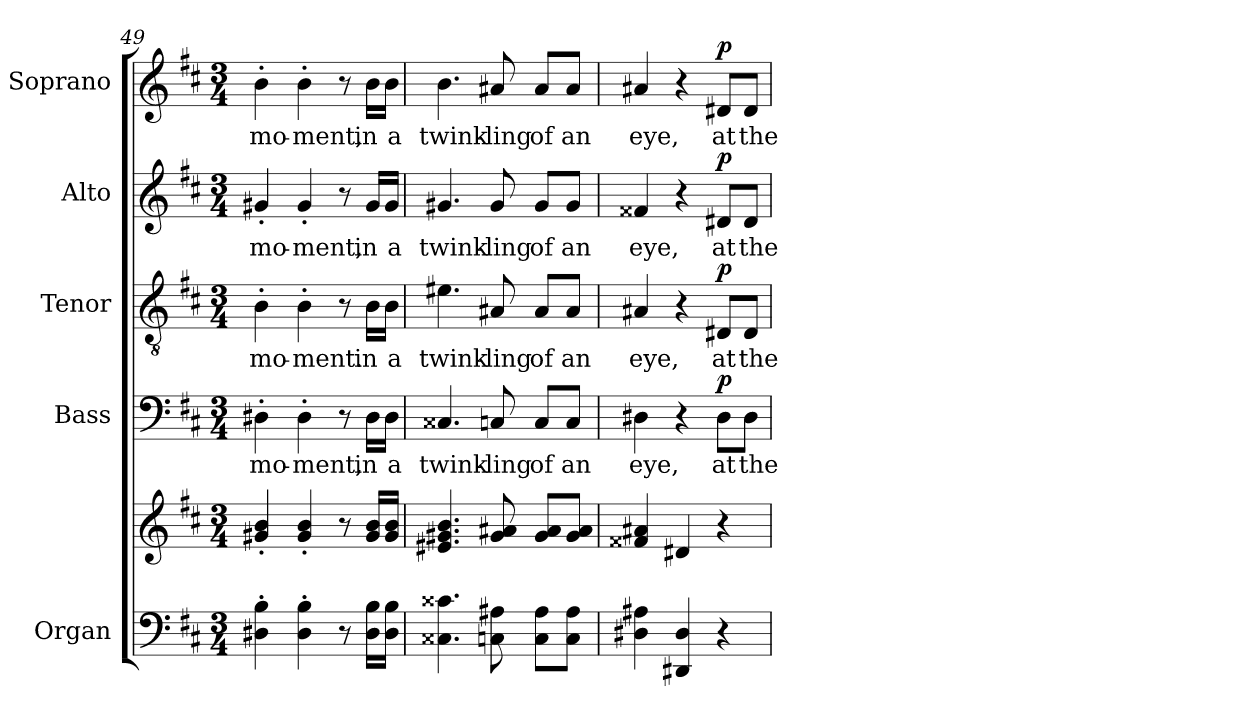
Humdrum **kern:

**kern	**kern	**kern	**text	**dynam	**kern	**text	**dynam	**kern	**text	**dynam	**kern	**text	**dynam
*part5	*part5	*part4	*part4	*part4	*part3	*part3	*part3	*part2	*part2	*part2	*part1	*part1	*part1
*staff6	*staff5	*staff4	*staff4	*staff4	*staff3	*staff3	*staff3	*staff2	*staff2	*staff2	*staff1	*staff1	*staff1
*I"Organ	*	*I"Bass	*	*	*I"Tenor	*	*	*I"Alto	*	*	*I"Soprano	*	*
*I'Org.	*	*I'B.	*	*	*I'T.	*	*	*I'A.	*	*	*I'S.	*	*
*clefF4	*clefG2	*clefF4	*	*	*clefGv2	*	*	*clefG2	*	*	*clefG2	*	*
*	*	*	*	*	*ITrd7c12	*	*	*	*	*	*	*	*
*k[f#c#]	*k[f#c#]	*k[f#c#]	*	*	*k[f#c#]	*	*	*k[f#c#]	*	*	*k[f#c#]	*	*
*D:	*D:	*D:	*	*	*D:	*	*	*D:	*	*	*D:	*	*
*M3/4	*M3/4	*M3/4	*	*	*M3/4	*	*	*M3/4	*	*	*M3/4	*	*
=49	=49	=49	=49	=49	=49	=49	=49	=49	=49	=49	=49	=49	=49
!	!	!	!LO:LY:b:color=#000000	!	!	!	!	!	!	!	!	!	!
!	!	!	!	!	!	!LO:LY:b:color=#000000	!	!	!	!	!	!	!
!	!	!	!	!	!	!	!	!	!LO:LY:b:color=#000000	!	!	!	!
!	!	!	!	!	!	!	!	!	!	!	!	!LO:LY:b:color=#000000	!
4D#Xi\' 4Bi'	4g#Xi/' 4bi'	4D#X'i\	mo-	.	4BB'i\	mo-	.	4g#X'i/	mo-	.	4b'i\	mo-	.
!	!	!	!LO:LY:b:color=#000000	!	!	!	!	!	!	!	!	!	!
!	!	!	!	!	!	!LO:LY:b:color=#000000	!	!	!	!	!	!	!
!	!	!	!	!	!	!	!	!	!LO:LY:b:color=#000000	!	!	!	!
!	!	!	!	!	!	!	!	!	!	!	!	!LO:LY:b:color=#000000	!
4D#i\' 4Bi'	4g#i/' 4bi'	4D#'i\	-ment,	.	4BB'i\	-ment.	.	4g#'i/	-ment,	.	4b'i\	-ment,	.
8r	8r	8r	.	.	8r	.	.	8r	.	.	8r	.	.
!	!	!	!LO:LY:b:color=#000000	!	!	!	!	!	!	!	!	!	!
!	!	!	!	!	!	!LO:LY:b:color=#000000	!	!	!	!	!	!	!
!	!	!	!	!	!	!	!	!	!LO:LY:b:color=#000000	!	!	!	!
!	!	!	!	!	!	!	!	!	!	!	!	!LO:LY:b:color=#000000	!
16D#i\ 16BiLL	16g#i/ 16biLL	16D#i\LL	in	.	16BBi\LL	in	.	16g#i/LL	in	.	16bi\LL	in	.
!	!	!	!LO:LY:b:color=#000000	!	!	!	!	!	!	!	!	!	!
!	!	!	!	!	!	!LO:LY:b:color=#000000	!	!	!	!	!	!	!
!	!	!	!	!	!	!	!	!	!LO:LY:b:color=#000000	!	!	!	!
!	!	!	!	!	!	!	!	!	!	!	!	!LO:LY:b:color=#000000	!
16D#i\ 16BiJJ	16g#i/ 16biJJ	16D#i\JJ	a	.	16BBi\JJ	a	.	16g#i/JJ	a	.	16bi\JJ	a	.
=50	=50	=50	=50	=50	=50	=50	=50	=50	=50	=50	=50	=50	=50
!	!	!	!LO:LY:b:color=#000000	!	!	!	!	!	!	!	!	!	!
!	!	!	!	!	!	!LO:LY:b:color=#000000	!	!	!	!	!	!	!
!	!	!	!	!	!	!	!	!	!LO:LY:b:color=#000000	!	!	!	!
!	!	!	!	!	!	!	!	!	!	!	!	!LO:LY:b:color=#000000	!
4.C##Xi\ 4.c##Xi	4.e#Xi/ 4.g#Xi 4.bi	4.C##Xi/	twink-	.	4.E#Xi\	twink-	.	4.g#Xi/	twink-	.	4.bi\	twink-	.
!	!	!	!LO:LY:b:color=#000000	!	!	!	!	!	!	!	!	!	!
!	!	!	!	!	!	!LO:LY:b:color=#000000	!	!	!	!	!	!	!
!	!	!	!	!	!	!	!	!	!LO:LY:b:color=#000000	!	!	!	!
!	!	!	!	!	!	!	!	!	!	!	!	!LO:LY:b:color=#000000	!
8Ci\ 8A#Xi	8g#i/ 8a#Xi	8Ci/	-ling	.	8AA#Xi/	-ling	.	8g#i/	-ling	.	8a#Xi/	-ling	.
!	!	!	!LO:LY:b:color=#000000	!	!	!	!	!	!	!	!	!	!
!	!	!	!	!	!	!LO:LY:b:color=#000000	!	!	!	!	!	!	!
!	!	!	!	!	!	!	!	!	!LO:LY:b:color=#000000	!	!	!	!
!	!	!	!	!	!	!	!	!	!	!	!	!LO:LY:b:color=#000000	!
8Ci\ 8A#iL	8g#i/ 8a#iL	8Ci/L	of	.	8AA#i/L	of	.	8g#i/L	of	.	8a#i/L	of	.
!	!	!	!LO:LY:b:color=#000000	!	!	!	!	!	!	!	!	!	!
!	!	!	!	!	!	!LO:LY:b:color=#000000	!	!	!	!	!	!	!
!	!	!	!	!	!	!	!	!	!LO:LY:b:color=#000000	!	!	!	!
!	!	!	!	!	!	!	!	!	!	!	!	!LO:LY:b:color=#000000	!
8Ci\ 8A#iJ	8g#i/ 8a#iJ	8Ci/J	an	.	8AA#i/J	an	.	8g#i/J	an	.	8a#i/J	an	.
=51	=51	=51	=51	=51	=51	=51	=51	=51	=51	=51	=51	=51	=51
!	!	!	!LO:LY:b:color=#000000	!	!	!	!	!	!	!	!	!	!
!	!	!	!	!	!	!LO:LY:b:color=#000000	!	!	!	!	!	!	!
!	!	!	!	!	!	!	!	!	!LO:LY:b:color=#000000	!	!	!	!
!	!	!	!	!	!	!	!	!	!	!	!	!LO:LY:b:color=#000000	!
4D#Xi\ 4A#Xi	4f##Xi/ 4a#Xi	4D#Xi\	eye,	.	4AA#Xi/	eye,	.	4f##Xi/	eye,	.	4a#Xi/	eye,	.
4DD#Xi/ 4D#i	4d#Xi/	4r	.	.	4r	.	.	4r	.	.	4r	.	.
!	!	!	!LO:LY:b:color=#000000	!	!	!	!	!	!	!	!	!	!
!	!	!	!	!	!	!LO:LY:b:color=#000000	!	!	!	!	!	!	!
!	!	!	!	!	!	!	!	!	!LO:LY:b:color=#000000	!	!	!	!
!	!	!	!	!	!	!	!	!	!	!	!	!LO:LY:b:color=#000000	!
4r	4r	8D#i\L	at	p	8DD#Xi/L	at	p	8d#Xi/L	at	p	8d#Xi/L	at	p
!	!	!	!LO:LY:b:color=#000000	!	!	!	!	!	!	!	!	!	!
!	!	!	!	!	!	!LO:LY:b:color=#000000	!	!	!	!	!	!	!
!	!	!	!	!	!	!	!	!	!LO:LY:b:color=#000000	!	!	!	!
!	!	!	!	!	!	!	!	!	!	!	!	!LO:LY:b:color=#000000	!
.	.	8D#i\J	the	.	8DD#i/J	the	.	8d#i/J	the	.	8d#i/J	the	.
=	=	=	=	=	=	=	=	=	=	=	=	=	=
*-	*-	*-	*-	*-	*-	*-	*-	*-	*-	*-	*-	*-	*-
